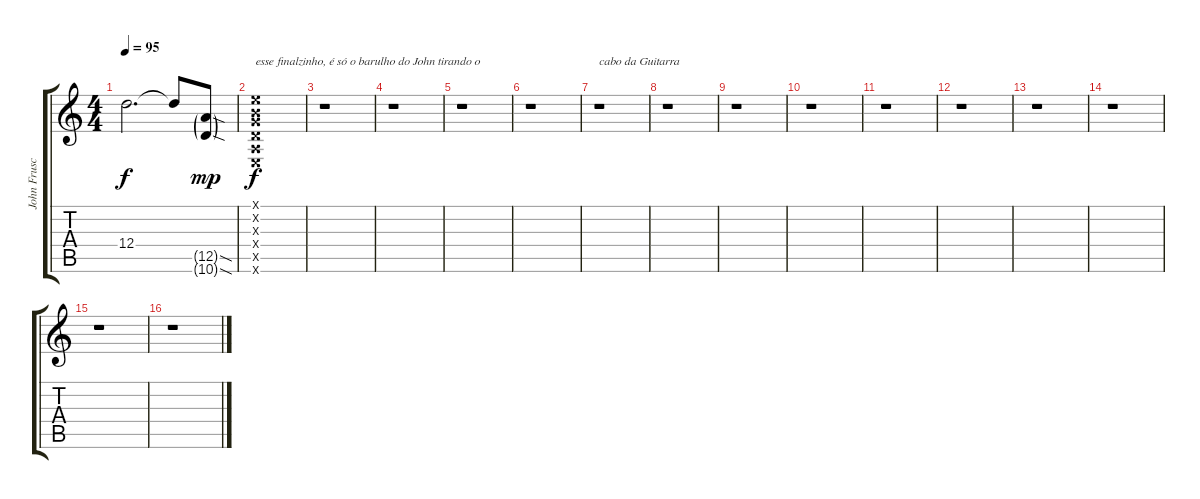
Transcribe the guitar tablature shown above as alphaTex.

\track ("John Frusciante" "John Frusc") {instrument distortionguitar}
\staff {score tabs}
\tuning (E4 B3 G3 D3 A2 E2) {hide}
\ts (4 4)
\tempo 95
\clef g2
\ks c
12.4{t}.2{d dy f} 12.4{t}.8 (12.5{sod g} 10.6{sod g}).8{dy mp} |
(0.1{x} 0.2{x} 0.3{x} 0.4{x} 0.5{x} 0.6{x}).1{txt "esse finalzinho, é só o barulho do John tirando o " dy f volume 16 balance 8} |
r.1 |
r.1 |
r.1 |
r.1 |
r.1{txt "cabo da Guitarra"} |
r.1 |
r.1 |
r.1 |
r.1 |
r.1 |
r.1 |
r.1 |
r.1 |
r.1
